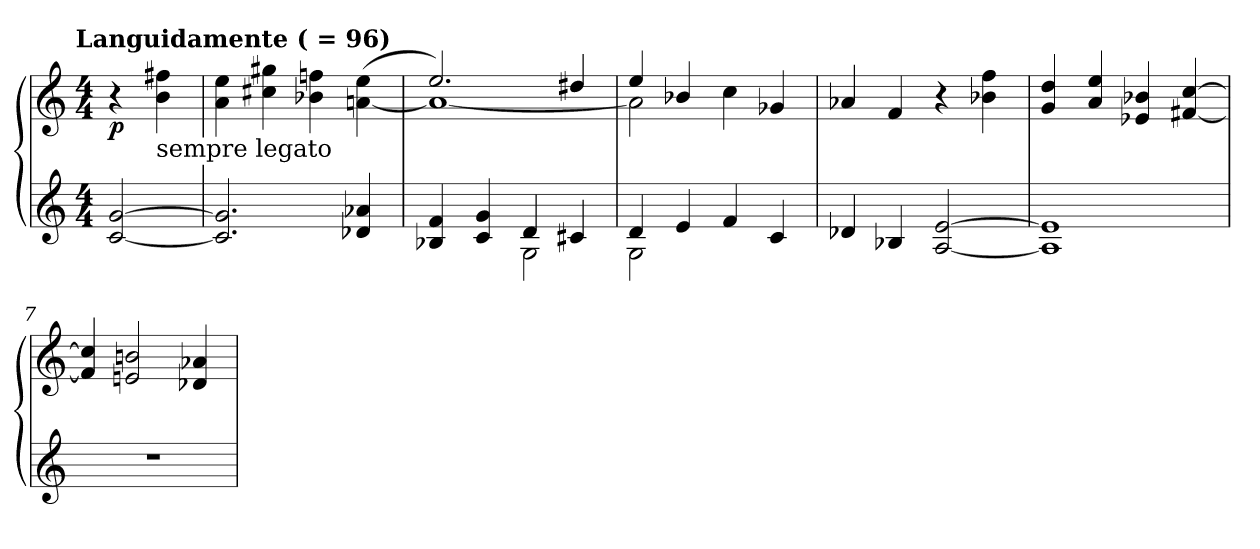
**kern	**kern	**dynam
*part1	*part1	*part1
*staff2	*staff1	*staff1/2
*clefG2	*clefG2	*
*k[]	*k[]	*
!!LO:TX:omd:t=Languidamente ( = 96)
*M4/4	*M4/4	*
*MM96	*MM96	*
=1	=1	=1
!	!	!LO:DY:b
[2c/ [2g/	4r	p
!	!LO:TX:b:t=sempre legato	!
.	4b\ 4ff#X\	.
=2	=2	=2
2.c]/ 2.g]/	4a\ 4ee\	.
.	4cc#X\ 4gg#X\	.
.	4b-X\ 4ffn\	.
4d-X/ 4a-X/	([4an\ 4ee\	.
=3	=3	=3
*^	*^	*
4B-X/ 4f/	2ryy	2.ee/)	1a_	.
4c/ 4g/	.	.	.	.
4d/	2G\	.	.	.
4c#X/	.	4dd#X/	.	.
=4	=4	=4	=4	=4
4d/	2G\	4ee/	2a\]	.
4e/	.	4b-X/	.	.
4f/	2ryy	4cc\	2ryy	.
4c/	.	4g-X/	.	.
*v	*v	*	*	*
*	*v	*v	*
!!LO:LB:g=z
=5	=5	=5
4d-X/	4a-X/	.
4B-X/	4f/	.
[2A/ [2e/	4r	.
.	4b-X\ 4ff\	.
=6	=6	=6
1A] 1e]	4g/ 4dd/	.
.	4a/ 4ee/	.
.	4e-X/ 4b-X/	.
.	[4f#X/ [4cc/	.
=7	=7	=7
1r	4f#]/ 4cc]/	.
.	2en/ 2bn/	.
.	4d-X/ 4a-X/	.
=	=	=
*-	*-	*-
